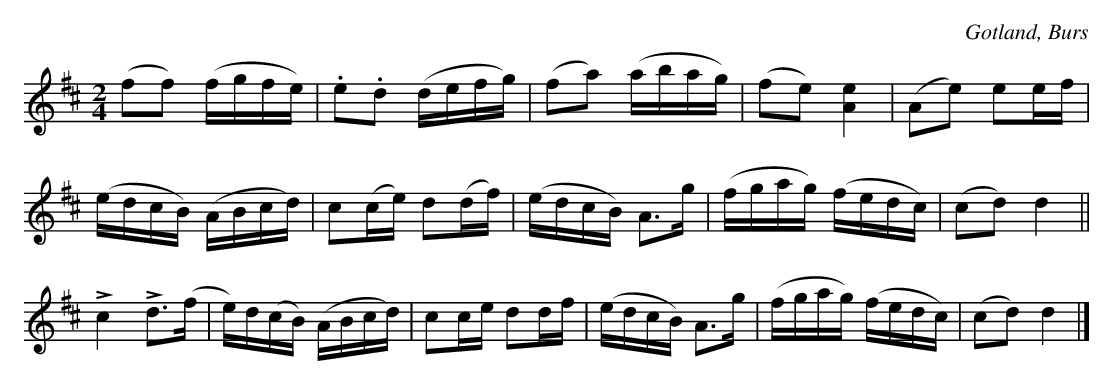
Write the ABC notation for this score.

X:1
T:
O:Gotland, Burs
M:2/4
L:1/16
K:D
(f2f2) (fgfe)|.e2.d2 (defg)|(f2a2) (abag)|(f2e2) [Ae]4|(A2e2) e2ef|
(edcB) (ABcd)|c2(ce) d2(df)|(edcB) A3g|(fgag) (fedc)|(c2d2)d4||
Lc4 Ld3(f|e)d(cB) (ABcd)|c2ce d2df|(edcB) A3g|(fgag) (fedc)|(c2d2) d4|]
